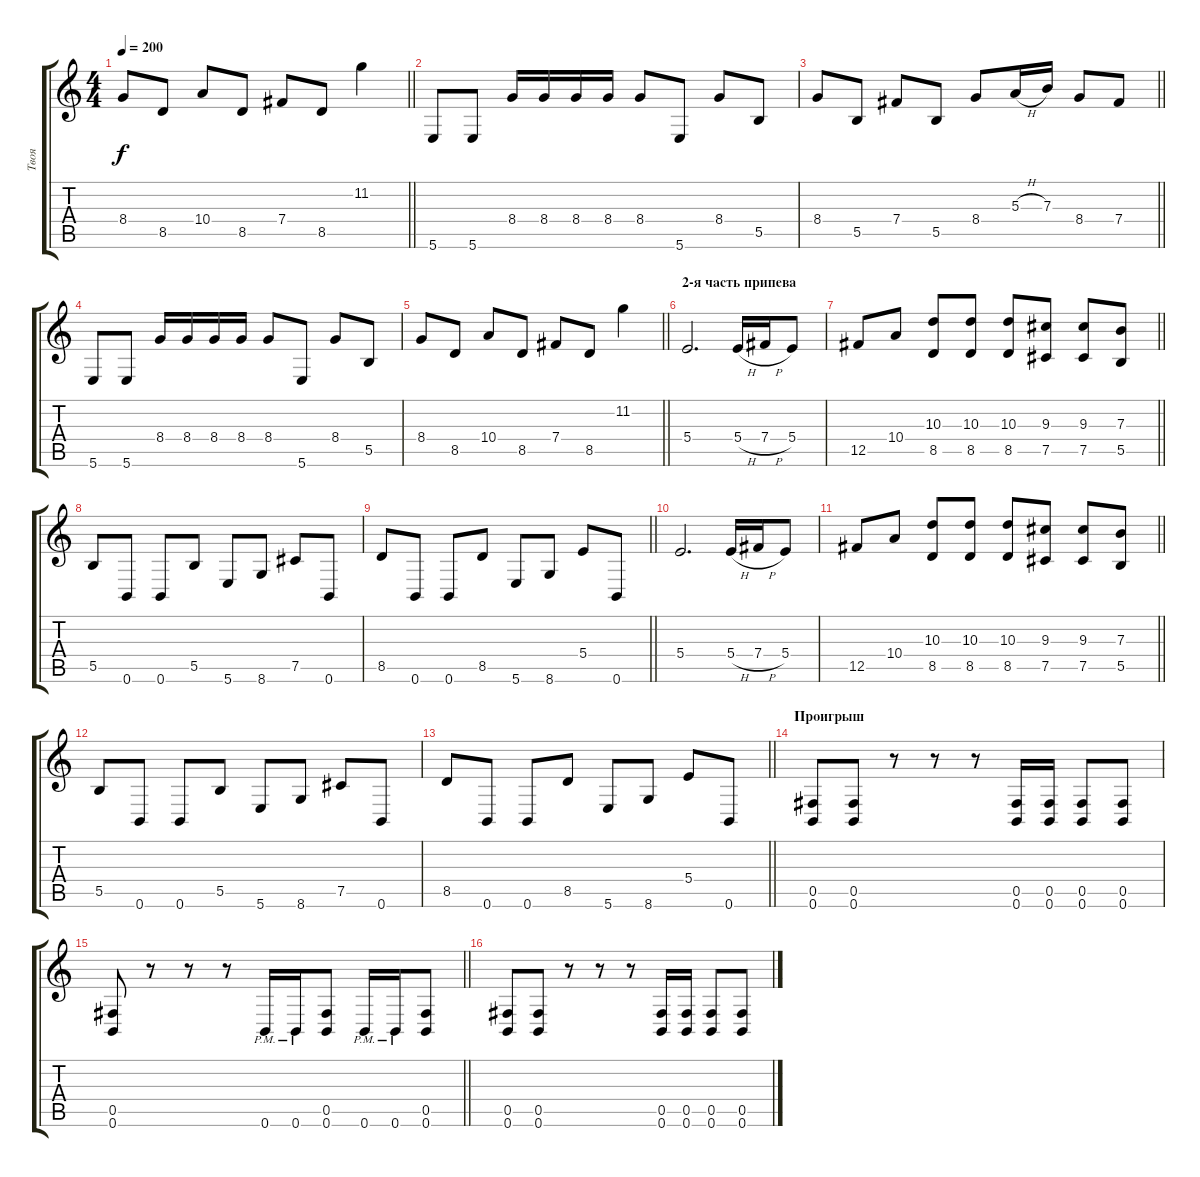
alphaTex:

\track ("Твоя" "Твоя") {instrument distortionguitar}
\staff {score tabs}
\tuning (Db4 Ab3 E3 B2 Gb2 B1) {hide}
\ts (4 4)
\tempo 200
\clef g2
\barLineRight lightlight
\ks c
8.4.8{dy f} 8.5.8 10.4.8 8.5.8 7.4.8 8.5.8 11.2.4 |
5.6.8 5.6.8 8.4.16 8.4.16 8.4.16 8.4.16 8.4.8 5.6.8 8.4.8 5.5.8 |
\barLineRight lightlight
8.4.8 5.5.8 7.4.8 5.5.8 8.4.8 5.3{h}.16 7.3.16 8.4.8 7.4.8 |
5.6.8 5.6.8 8.4.16 8.4.16 8.4.16 8.4.16 8.4.8 5.6.8 8.4.8 5.5.8 |
\barLineRight lightlight
8.4.8 8.5.8 10.4.8 8.5.8 7.4.8 8.5.8 11.2.4 |
\section ("" "2-я часть припева")
5.4.2{d} 5.4{h}.16 7.4{h}.16 5.4.8 |
\barLineRight lightlight
12.5.8 10.4.8 (10.3 8.5).8 (10.3 8.5).8 (10.3 8.5).8 (9.3 7.5).8 (9.3 7.5).8 (7.3 5.5).8 |
5.5.8 0.6.8 0.6.8 5.5.8 5.6.8 8.6.8 7.5.8 0.6.8 |
\barLineRight lightlight
8.5.8 0.6.8 0.6.8 8.5.8 5.6.8 8.6.8 5.4.8 0.6.8 |
5.4.2{d} 5.4{h}.16 7.4{h}.16 5.4.8 |
\barLineRight lightlight
12.5.8 10.4.8 (10.3 8.5).8 (10.3 8.5).8 (10.3 8.5).8 (9.3 7.5).8 (9.3 7.5).8 (7.3 5.5).8 |
5.5.8 0.6.8 0.6.8 5.5.8 5.6.8 8.6.8 7.5.8 0.6.8 |
\barLineRight lightlight
8.5.8 0.6.8 0.6.8 8.5.8 5.6.8 8.6.8 5.4.8 0.6.8 |
\section ("" "Проигрыш")
(0.5 0.6).8 (0.5 0.6).8 r.8 r.8 r.8 (0.5 0.6).16 (0.5 0.6).16 (0.5 0.6).8 (0.5 0.6).8 |
\barLineRight lightlight
(0.5 0.6).8 r.8 r.8 r.8 0.6{pm}.16 0.6{pm}.16 (0.5 0.6).8 0.6{pm}.16 0.6{pm}.16 (0.5 0.6).8 |
(0.5 0.6).8 (0.5 0.6).8 r.8 r.8 r.8 (0.5 0.6).16 (0.5 0.6).16 (0.5 0.6).8 (0.5 0.6).8
